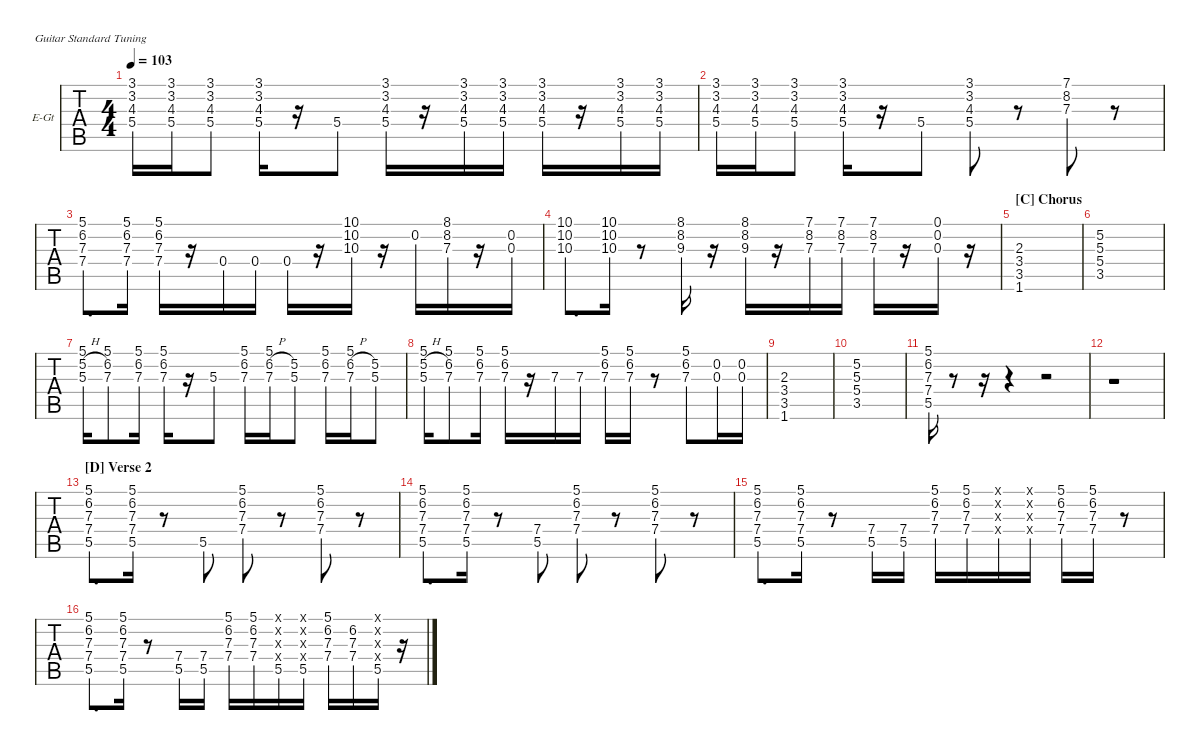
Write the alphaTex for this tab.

\hideDynamics
\bracketExtendMode groupsimilarinstruments
\firstSystemTrackNameOrientation horizontal
\otherSystemsTrackNameOrientation horizontal
\track ("E.Guitar 2" "E-Gt") {multiBarRest instrument electricguitarclean}
\staff {tabs}
\tuning (E4 B3 G3 D3 A2 E2)
\ts (4 4)
\tempo 103
\clef g2
\ks f
(3.1 3.2 4.3 5.4).16{dy f} (3.1 3.2 4.3 5.4).16 (3.1 3.2 4.3 5.4).8 (3.1 3.2 4.3 5.4).16 r.16 5.4.8 (3.1 3.2 4.3 5.4).16 r.16 (3.1 3.2 4.3 5.4).16 (3.1 3.2 4.3 5.4).16 (3.1 3.2 4.3 5.4).16 r.16 (3.1 3.2 4.3 5.4).16 (3.1 3.2 4.3 5.4).16 |
(3.1 3.2 4.3 5.4).16 (3.1 3.2 4.3 5.4).16 (3.1 3.2 4.3 5.4).8 (3.1 3.2 4.3 5.4).16 r.16 5.4.8 (3.1 3.2 4.3 5.4).8 r.8 (7.1 8.2 7.3).8 r.8 |
(5.1 6.2 7.3 7.4).8{d} (5.1 6.2 7.3 7.4).16 (5.1 6.2 7.3 7.4).16 r.16 0.4.16 0.4.16 0.4.16 r.16 (10.1 10.2 10.3).16 r.16 0.2.16 (8.1 8.2 7.3).16 r.16 (0.2 0.3).16 |
(10.1 10.2 10.3).8{d} (10.1 10.2 10.3).16 r.8 (8.1 8.2 9.3).16 r.16 (8.1 8.2 9.3).16 r.16 (7.1 8.2 7.3).16 (7.1 8.2 7.3).16 (7.1 8.2 7.3).16 r.16 (0.1 0.2 0.3).16 r.16 |
\section ("C" "Chorus")
(2.3 3.4 3.5 1.6).1 |
(5.2 5.3 5.4 3.5).1 |
(5.1 5.2{h} 5.3{h}).16 (5.1 6.2 7.3).8 (5.1 6.2 7.3).16 (5.1 6.2 7.3).16 r.16 5.3.8 (5.1 6.2 7.3).16 (5.1 6.2{h} 7.3{h}).16 (5.2 5.3).8 (5.1 6.2 7.3).16 (5.1 6.2{h} 7.3{h}).16 (5.2 5.3).8 |
(5.1 5.2{h} 5.3{h}).16 (5.1 6.2 7.3).8 (5.1 6.2 7.3).16 (5.1 6.2 7.3).16 r.16 7.3.16 7.3.16 (5.1 6.2 7.3).16 (5.1 6.2 7.3).16 r.8 (5.1 6.2 7.3).8 (0.2 0.3).16 (0.2 0.3).16 |
(2.3 3.4 3.5 1.6).1 |
(5.2 5.3 5.4 3.5).1 |
(5.1 6.2 7.3 7.4 5.5).16 r.8 r.16 r.4 r.2 |
r.1 |
\section ("D" "Verse 2")
(5.1 6.2 7.3 7.4 5.5).8{d} (5.1 6.2 7.3 7.4 5.5).16 r.8 5.5.8 (5.1 6.2 7.3 7.4).8 r.8 (5.1 6.2 7.3 7.4).8 r.8 |
(5.1 6.2 7.3 7.4 5.5).8{d} (5.1 6.2 7.3 7.4 5.5).16 r.8 (7.4 5.5).8 (5.1 6.2 7.3 7.4).8 r.8 (5.1 6.2 7.3 7.4).8 r.8 |
(5.1 6.2 7.3 7.4 5.5).8{d} (5.1 6.2 7.3 7.4 5.5).16 r.8 (7.4 5.5).16 (7.4 5.5).16 (5.1 6.2 7.3 7.4).16 (5.1 6.2 7.3 7.4).16 (0.1{x} 0.2{x} 0.3{x} 0.4{x}).16 (0.1{x} 0.2{x} 0.3{x} 0.4{x}).16 (5.1 6.2 7.3 7.4).16 (5.1 6.2 7.3 7.4).16 r.8 |
(5.1 6.2 7.3 7.4 5.5).8{d} (5.1 6.2 7.3 7.4 5.5).16 r.8 (7.4 5.5).16 (7.4 5.5).16 (5.1 6.2 7.3 7.4).16 (5.1 6.2 7.3 7.4).16 (0.1{x} 0.2{x} 0.3{x} 0.4{x} 5.5).16 (0.1{x} 0.2{x} 0.3{x} 0.4{x} 5.5).16 (5.1 6.2 7.3 7.4).16 (6.2 7.3 7.4).16 (0.1{x} 0.2{x} 0.3{x} 0.4{x} 5.5).16 r.16
